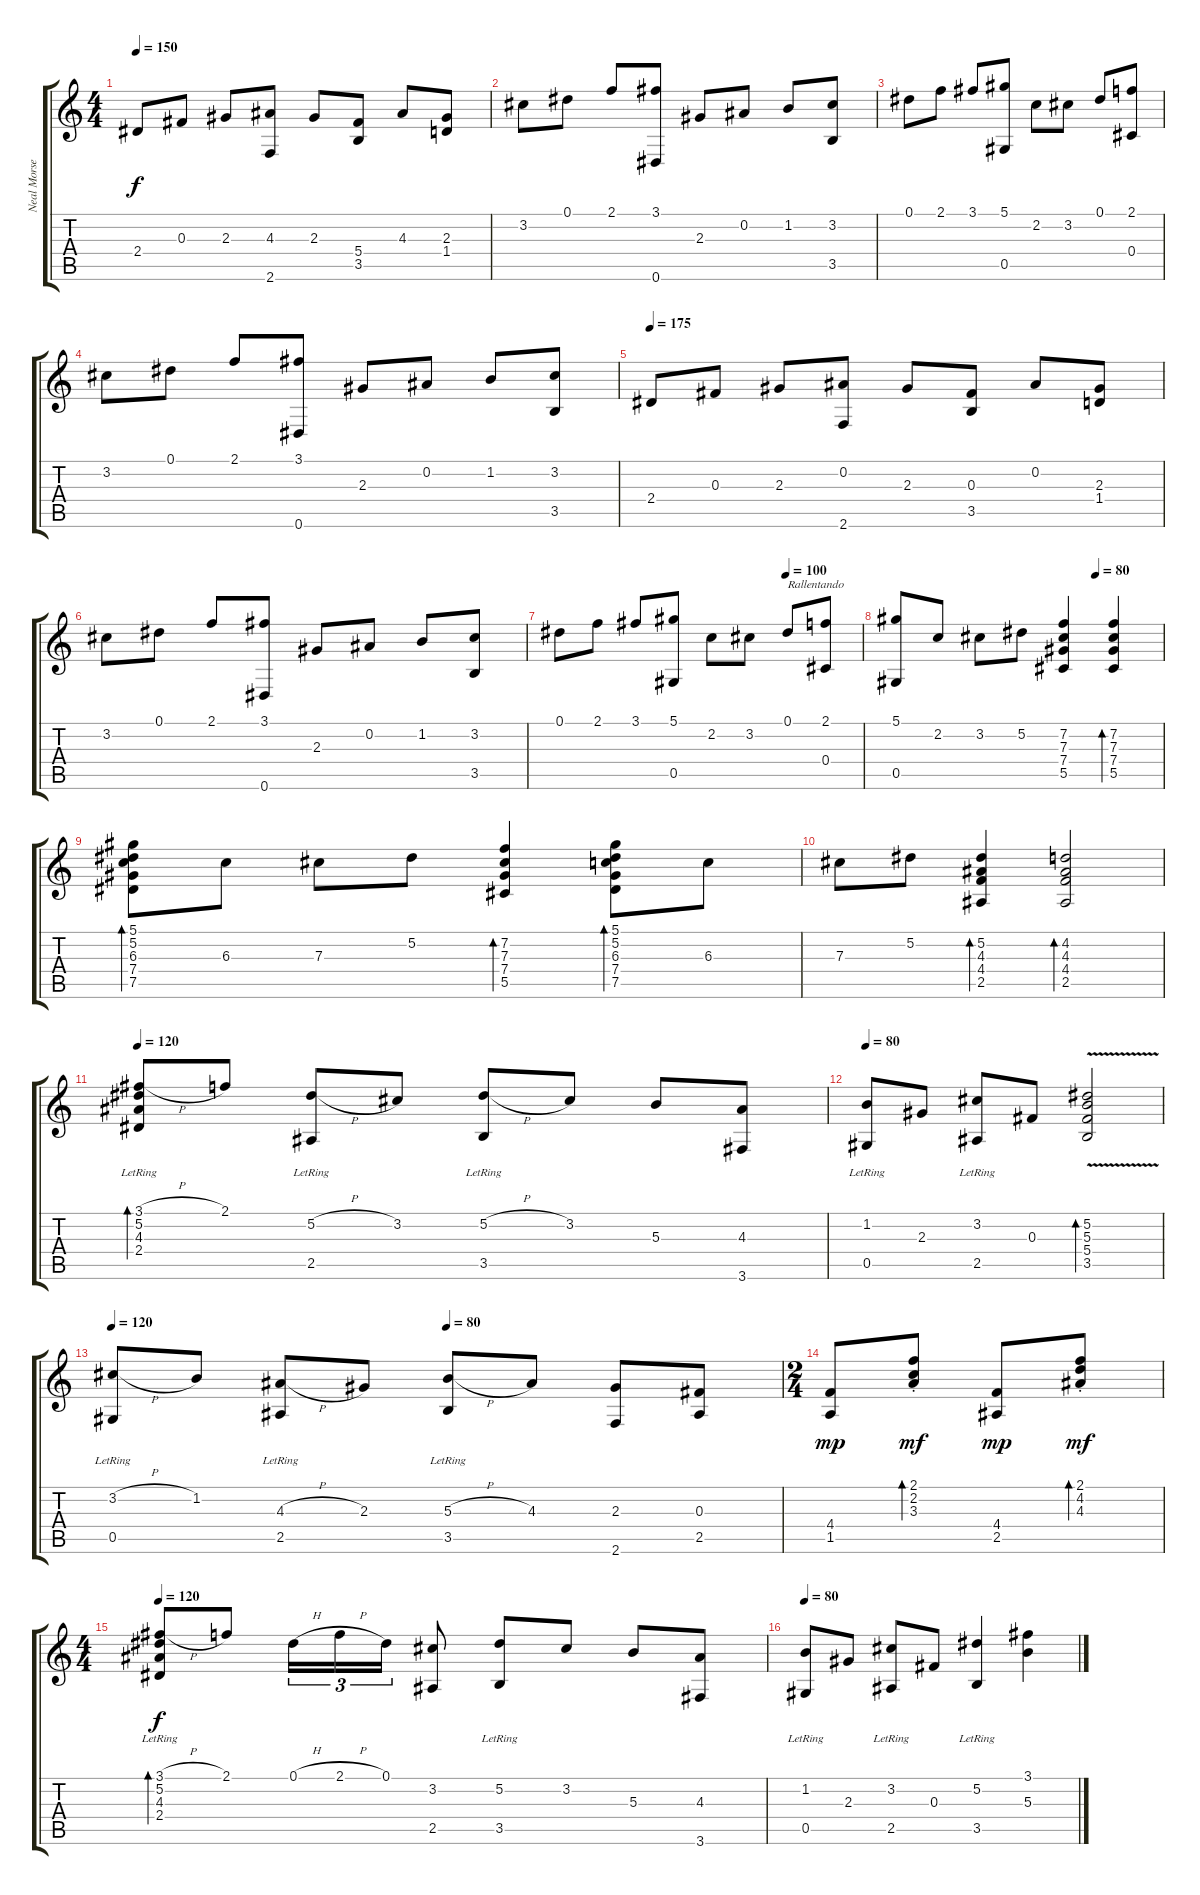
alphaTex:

\track ("Neal Morse" "Neal Morse") {instrument acousticguitarsteel}
\staff {score tabs}
\tuning (Eb4 Bb3 Gb3 Db3 Ab2 Eb2) {hide}
\ts (4 4)
\tempo 150
\clef g2
\ks c
2.4.8{dy f} 0.3.8 2.3.8 (4.3 2.6).8 2.3.8 (5.4 3.5).8 4.3.8 (2.3 1.4).8 |
3.2.8 0.1.8 2.1.8 (3.1 0.6).8 2.3.8 0.2.8 1.2.8 (3.2 3.5).8 |
0.1.8 2.1.8 3.1.8 (5.1 0.5).8 2.2.8 3.2.8 0.1.8 (2.1 0.4).8 |
3.2.8 0.1.8 2.1.8 (3.1 0.6).8 2.3.8 0.2.8 1.2.8 (3.2 3.5).8 |
\tempo 175
2.4.8 0.3.8 2.3.8 (0.2 2.6).8 2.3.8 (0.3 3.5).8 0.2.8 (2.3 1.4).8 |
3.2.8 0.1.8 2.1.8 (3.1 0.6).8 2.3.8 0.2.8 1.2.8 (3.2 3.5).8 |
\tempo (100 0.75)
0.1.8 2.1.8 3.1.8 (5.1 0.5).8 2.2.8 3.2.8 0.1.8{txt "Rallentando"} (2.1 0.4).8 |
\tempo (80 0.75)
(5.1 0.5).8 2.2.8 3.2.8 5.2.8 (7.2 7.3 7.4 5.5).4 (7.2 7.3 7.4 5.5).4{bd 480} |
(5.1 5.2 6.3 7.4 7.5).8{bd 480} 6.3.8 7.3.8 5.2.8 (7.2 7.3 7.4 5.5).4{bd 480} (5.1 5.2 6.3 7.4 7.5).8{bd 480} 6.3.8 |
7.3.8 5.2.8 (5.2 4.3 4.4 2.5).4{bd 480} (4.2 4.3 4.4 2.5).2{bd 480} |
\tempo 120
(3.1{h} 5.2{lr} 4.3{lr} 2.4{lr}).8{bd 480} 2.1.8 (5.2{h} 2.5{lr}).8 3.2.8 (5.2{h} 3.5{lr}).8 3.2.8 5.3.8 (4.3 3.6).8 |
\tempo 80
(1.2{lr} 0.5{lr}).8 2.3.8 (3.2 2.5{lr}).8 0.3.8 (5.2{v} 5.3 5.4 3.5).2{bd 240} |
\tempo 120
\tempo (80 0.5)
(3.2{h} 0.5{lr}).8 1.2.8 (4.3{h} 2.5{lr}).8 2.3.8 (5.3{h} 3.5{lr}).8 4.3.8 (2.3 2.6).8 (0.3 2.5).8 |
\ts (2 4)
(4.4 1.5).8{dy mp} (2.1{st} 2.2{st} 3.3{st}).8{bd 480 dy mf} (4.4 2.5).8{dy mp} (2.1{st} 4.2{st} 4.3{st}).8{bd 480 dy mf} |
\ts (4 4)
\tempo 120
(3.1{h} 5.2{lr} 4.3{lr} 2.4{lr}).8{bd 480 dy f} 2.1.8 0.1{h}.16{tu (3 2)} 2.1{h}.16{tu (3 2)} 0.1.16{tu (3 2)} (3.2 2.5).8 (5.2 3.5{lr}).8 3.2.8 5.3.8 (4.3 3.6).8 |
\tempo 80
(1.2{lr} 0.5{lr}).8 2.3.8 (3.2 2.5{lr}).8 0.3.8 (5.2 3.5{lr}).4 (3.1{ss} 5.3{ss}).4
